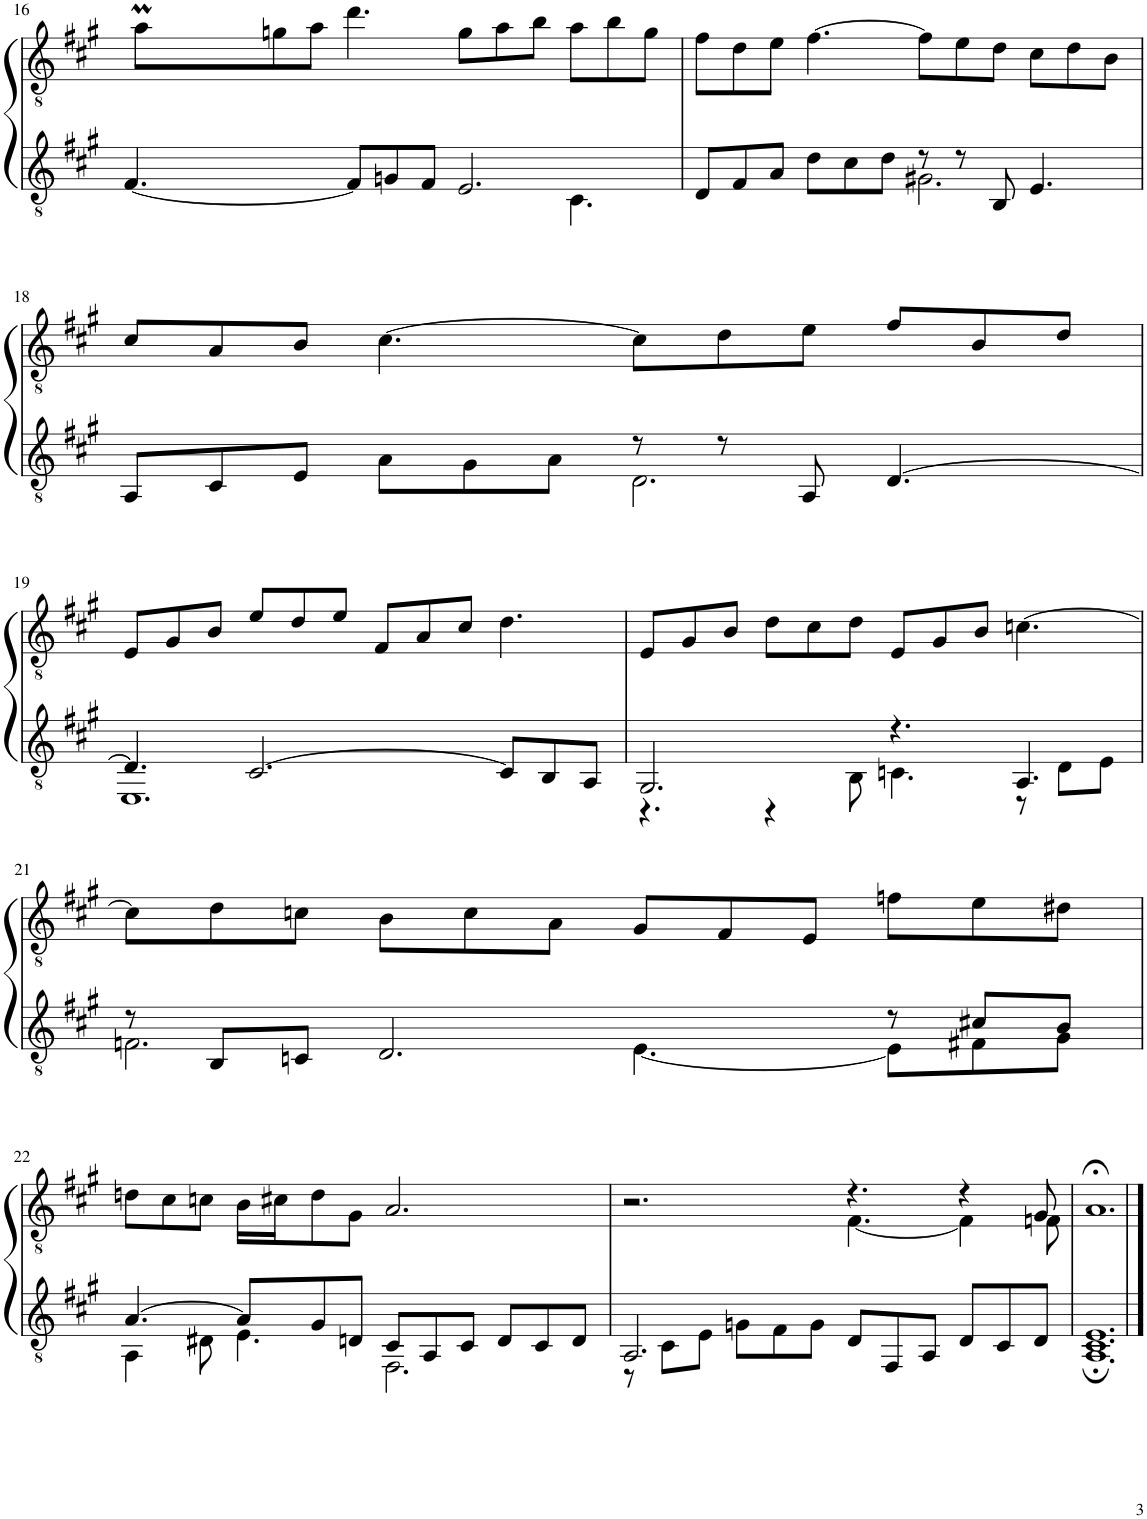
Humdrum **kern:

**kern	**kern
*part1	*part1
*staff2	*staff1
*I"Piano	*
*I'Pno	*
!!LO:PB:g=z
*clefGv2	*clefGv2
*k[f#c#g#]	*k[f#c#g#]
*M12/8	*M12/8
=16	=16
*^	*^
*	*	*	*Xtuplet
[4.F#/	8ryy	8aM\L	40b!
.	.	.	40a!
.	.	.	40b!
.	.	.	20a!
*v	*v	*	*
.	8gn\	1ryy
.	8a\J	.
8F#/L]	4.dd\	.
8Gn/	.	.
8F#/J	.	.
2.E/	8g\L	.
.	8a\	.
.	8b\J	.
*^	*	*
.	4.C#\	8a\L	4.ryy
.	.	8b\	.
.	.	8g\J	.
*	*	*v	*v
=17	=17	=17
8D/L	2.ryy	8f#\L
8F#/	.	8d\
8A/J	.	8e\J
8d\L	.	[4.f#\
8c#\	.	.
8d\J	.	.
8r	2.G#X\	8f#\L]
8r	.	8e\
8BB/	.	8d\J
4.E/	.	8c#\L
.	.	8d\
.	.	8B\J
!!LO:LB:g=z
=18	=18	=18
8AA/L	2.ryy	8c#/L
8C#/	.	8A/
8E/J	.	8B/J
8A\L	.	[4.c#\
8G#\	.	.
8A\J	.	.
8r	2.D\	8c#\L]
8r	.	8d\
8AA/	.	8e\J
[4.D/	.	8f#/L
.	.	8B/
.	.	8d/J
!!LO:LB:g=z
=19	=19	=19
4.D/]	1.EE	8E/L
.	.	8G#/
.	.	8B/J
[2.C#/	.	8e/L
.	.	8d/
.	.	8e/J
.	.	8F#/L
.	.	8A/
.	.	8c#/J
8C#/L]	.	4.d\
8BB/	.	.
8AA/J	.	.
=20	=20	=20
2.GG#/	4.r	8E/L
.	.	8G#/
.	.	8B/J
.	4r	8d\L
.	.	8c#\
.	8BB\	8d\J
4.r	4.Cn\	8E/L
.	.	8G#/
.	.	8B/J
4.AA/	8r	[4.cn\
.	8D\L	.
.	8E\J	.
!!LO:LB:g=z
=21	=21	=21
8r	2.Fn\	8c\L]
8BB/L	.	8d\
8Cn/J	.	8cn\J
2.D/	.	8B\L
.	.	8c\
.	.	8A\J
.	[4.E\	8G#/L
.	.	8F#/
.	.	8E/J
8r	8E\L]	8fn\L
8c#X/L	8F#X\	8e\
8B/J	8G#\J	8d#X\J
!!LO:LB:g=z
=22	=22	=22
[4.A/	4AA\	8dn\L
.	.	8c#\
.	8D#X\	8cn\J
8A/L]	4.E\	16B\LL
.	.	16c#X\J
8G#/	.	8d\
8Dn/J	.	8G#\J
8C#/L	2.FF#\	2.A/
8AA/	.	.
8C#/J	.	.
8D/L	.	.
8C#/	.	.
8D/J	.	.
=23	=23	=23
*	*	*^
2.AA/	8r	2.r	2.ryy
.	8C#\L	.	.
.	8E\J	.	.
.	8Gn\L	.	.
.	8F#\	.	.
.	8G\J	.	.
8D/L	2.ryy	4.r	[4.F#\
8FF#/	.	.	.
8AA/J	.	.	.
8D/L	.	4r	4F#\]
8C#/	.	.	.
8D/J	.	8G#/	8Fn\
*	*	*v	*v
=24	=24	=24
1.C#; 1.E;	1.AA	1.A;<
*v	*v	*
==	==
*-	*-
